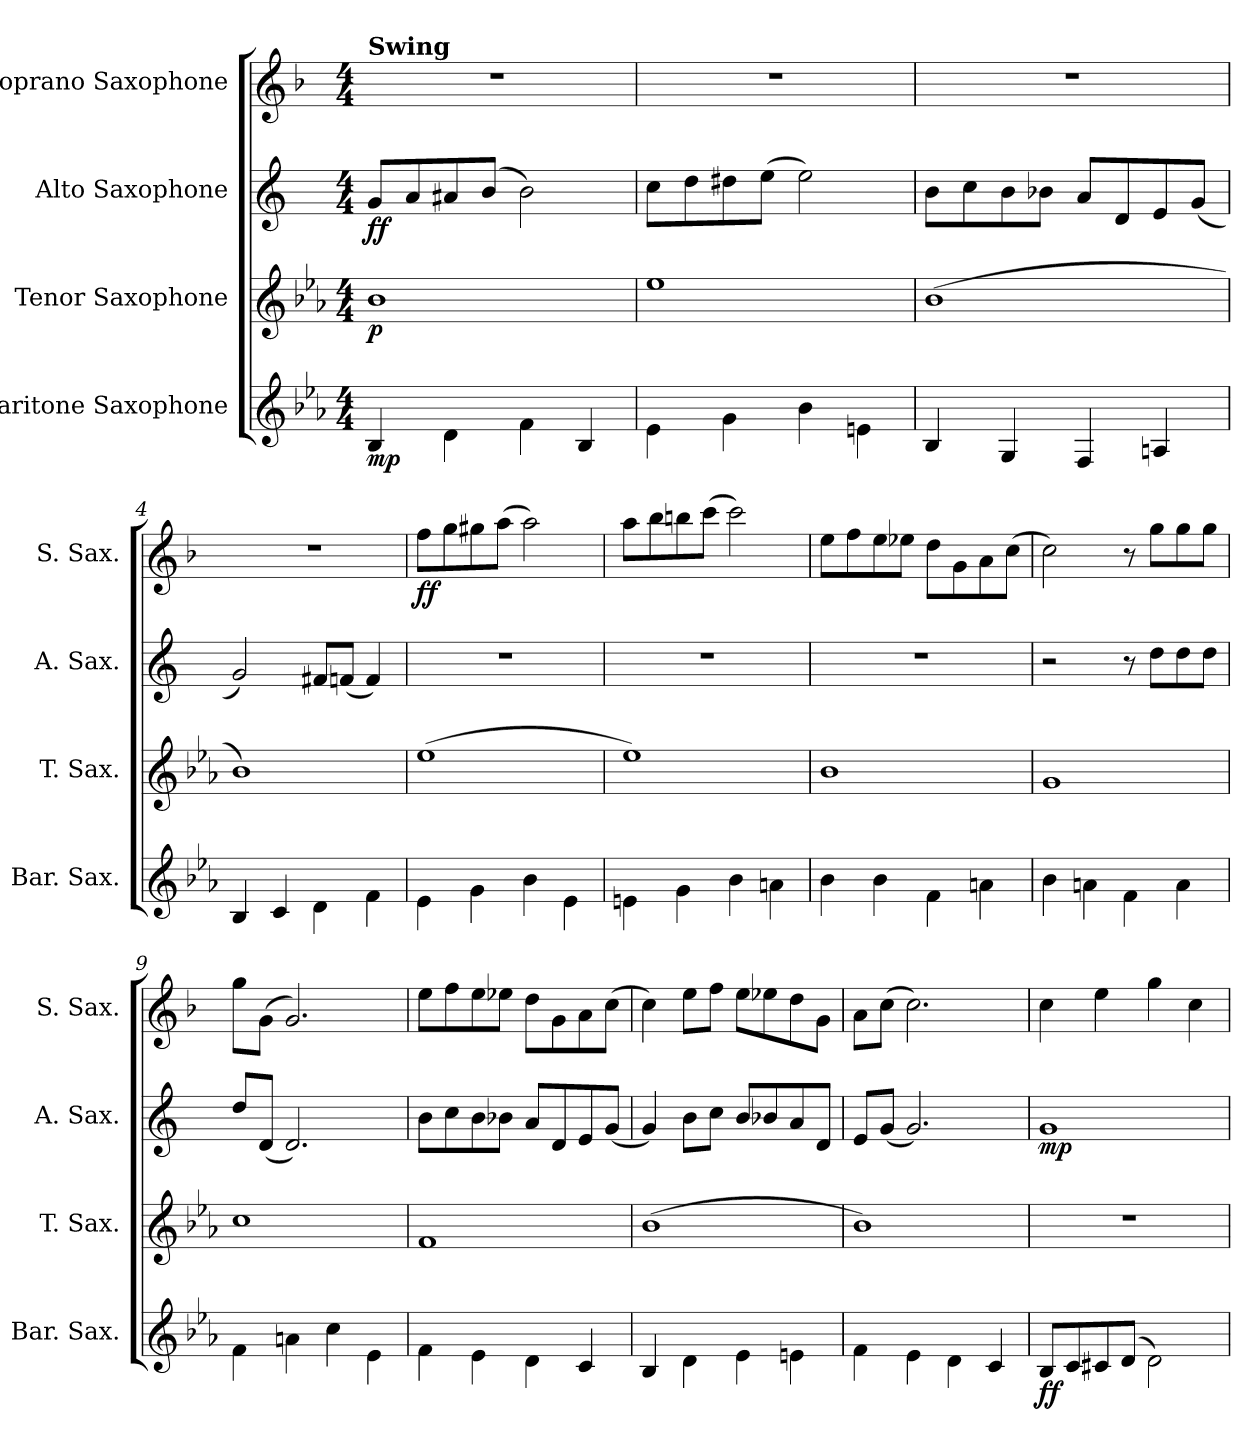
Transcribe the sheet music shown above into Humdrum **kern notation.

**kern	**dynam	**kern	**dynam	**kern	**dynam	**kern	**dynam
*part4	*part4	*part3	*part3	*part2	*part2	*part1	*part1
*staff4	*staff4	*staff3	*staff3	*staff2	*staff2	*staff1	*staff1
*I"Baritone Saxophone	*	*I"Tenor Saxophone	*	*I"Alto Saxophone	*	*I"Soprano Saxophone	*
*I'Bar. Sax.	*	*I'T. Sax.	*	*I'A. Sax.	*	*I'S. Sax.	*
*clefG2	*	*clefG2	*	*clefG2	*	*clefG2	*
*ITrd12c21	*	*ITrd8c14	*	*ITrd5c9	*	*ITrd1c2	*
*k[b-e-a-]	*	*k[b-e-a-]	*	*k[b-e-a-]	*	*k[b-e-a-]	*
*M4/4	*	*M4/4	*	*M4/4	*	*M4/4	*
=1	=1	=1	=1	=1	=1	=1	=1
!	!	!	!	!	!	!LO:TX:a:B:t=Swing	!
!	!LO:DY:b	!	!LO:DY:b	!	!LO:DY:b	!	!
4BB-/	mp	1B-	p	8B-/L	ff	1r	.
.	.	.	.	8c/	.	.	.
4D\	.	.	.	8c#X/	.	.	.
.	.	.	.	(8d/J	.	.	.
4F\	.	.	.	2d\)	.	.	.
4BB-/	.	.	.	.	.	.	.
=2	=2	=2	=2	=2	=2	=2	=2
4E-\	.	1e-	.	8e-\L	.	1r	.
.	.	.	.	8f\	.	.	.
4G\	.	.	.	8f#X\	.	.	.
.	.	.	.	(8g\J	.	.	.
4B-\	.	.	.	2g\)	.	.	.
4En\	.	.	.	.	.	.	.
=3	=3	=3	=3	=3	=3	=3	=3
4BB-/	.	(1B-	.	8d\L	.	1r	.
.	.	.	.	8e-\	.	.	.
4GG/	.	.	.	8d\	.	.	.
.	.	.	.	8d-X\J	.	.	.
4FF/	.	.	.	8c/L	.	.	.
.	.	.	.	8F/	.	.	.
4AAn/	.	.	.	8G/	.	.	.
.	.	.	.	(8B-/J	.	.	.
=4	=4	=4	=4	=4	=4	=4	=4
4BB-/	.	1B-)	.	2B-/)	.	1r	.
4C/	.	.	.	.	.	.	.
4D\	.	.	.	8An/L	.	.	.
.	.	.	.	(8A-X/J	.	.	.
4F\	.	.	.	4A-/)	.	.	.
!!LO:LB:g=z
=5	=5	=5	=5	=5	=5	=5	=5
!	!	!	!	!	!	!	!LO:DY:b
4E-\	.	(1e-	.	1r	.	8ee-\L	ff
.	.	.	.	.	.	8ff\	.
4G\	.	.	.	.	.	8ff#X\	.
.	.	.	.	.	.	(8gg\J	.
4B-\	.	.	.	.	.	2gg\)	.
4E-\	.	.	.	.	.	.	.
=6	=6	=6	=6	=6	=6	=6	=6
4En\	.	1e-)	.	1r	.	8gg\L	.
.	.	.	.	.	.	8aa-\	.
4G\	.	.	.	.	.	8aan\	.
.	.	.	.	.	.	(8bb-\J	.
4B-\	.	.	.	.	.	2bb-\)	.
4An\	.	.	.	.	.	.	.
=7	=7	=7	=7	=7	=7	=7	=7
4B-\	.	1B-	.	1r	.	8dd\L	.
.	.	.	.	.	.	8ee-\	.
4B-\	.	.	.	.	.	8dd\	.
.	.	.	.	.	.	8dd-X\J	.
4F\	.	.	.	.	.	8cc\L	.
.	.	.	.	.	.	8f\	.
4An\	.	.	.	.	.	8g\	.
.	.	.	.	.	.	(8b-\J	.
=8	=8	=8	=8	=8	=8	=8	=8
4B-\	.	1G	.	2r	.	2b-\)	.
4An\	.	.	.	.	.	.	.
4F\	.	.	.	8r	.	8r	.
.	.	.	.	8f\L	.	8ff\L	.
4A\	.	.	.	8f\	.	8ff\	.
.	.	.	.	8f\J	.	8ff\J	.
=9	=9	=9	=9	=9	=9	=9	=9
4F\	.	1c	.	8f/L	.	8ff\L	.
.	.	.	.	(8F/J	.	(8f\J	.
4An\	.	.	.	2.F/)	.	2.f/)	.
4c\	.	.	.	.	.	.	.
4E-\	.	.	.	.	.	.	.
!!LO:PB:g=z
=10	=10	=10	=10	=10	=10	=10	=10
4F\	.	1F	.	8d\L	.	8dd\L	.
.	.	.	.	8e-\	.	8ee-\	.
4E-\	.	.	.	8d\	.	8dd\	.
.	.	.	.	8d-X\J	.	8dd-X\J	.
4D\	.	.	.	8c/L	.	8cc\L	.
.	.	.	.	8F/	.	8f\	.
4C/	.	.	.	8G/	.	8g\	.
.	.	.	.	(8B-/J	.	(8b-\J	.
=11	=11	=11	=11	=11	=11	=11	=11
4BB-/	.	(1B-	.	4B-/)	.	4b-\)	.
4D\	.	.	.	8d\L	.	8dd\L	.
.	.	.	.	8e-\J	.	8ee-\J	.
4E-\	.	.	.	8d/L	.	8dd\L	.
.	.	.	.	8d-X/	.	8dd-X\	.
4En\	.	.	.	8c/	.	8cc\	.
.	.	.	.	8F/J	.	8f\J	.
=12	=12	=12	=12	=12	=12	=12	=12
4F\	.	1B-)	.	8G/L	.	8g\L	.
.	.	.	.	(8B-/J	.	(8b-\J	.
4E-\	.	.	.	2.B-/)	.	2.b-\)	.
4D\	.	.	.	.	.	.	.
4C/	.	.	.	.	.	.	.
=13	=13	=13	=13	=13	=13	=13	=13
!	!LO:DY:b	!	!	!	!LO:DY:b	!	!LO:DY:b
!	!	!	!	!	!	!	!LO:DY:n=1:b
8BB-/L	ff	1r	.	1B-	mp	4b-\	mp mp
8C/	.	.	.	.	.	.	.
8C#X/	.	.	.	.	.	4dd\	.
(8D/J	.	.	.	.	.	.	.
2D\)	.	.	.	.	.	4ff\	.
.	.	.	.	.	.	4b-\	.
=	=	=	=	=	=	=	=
*-	*-	*-	*-	*-	*-	*-	*-
